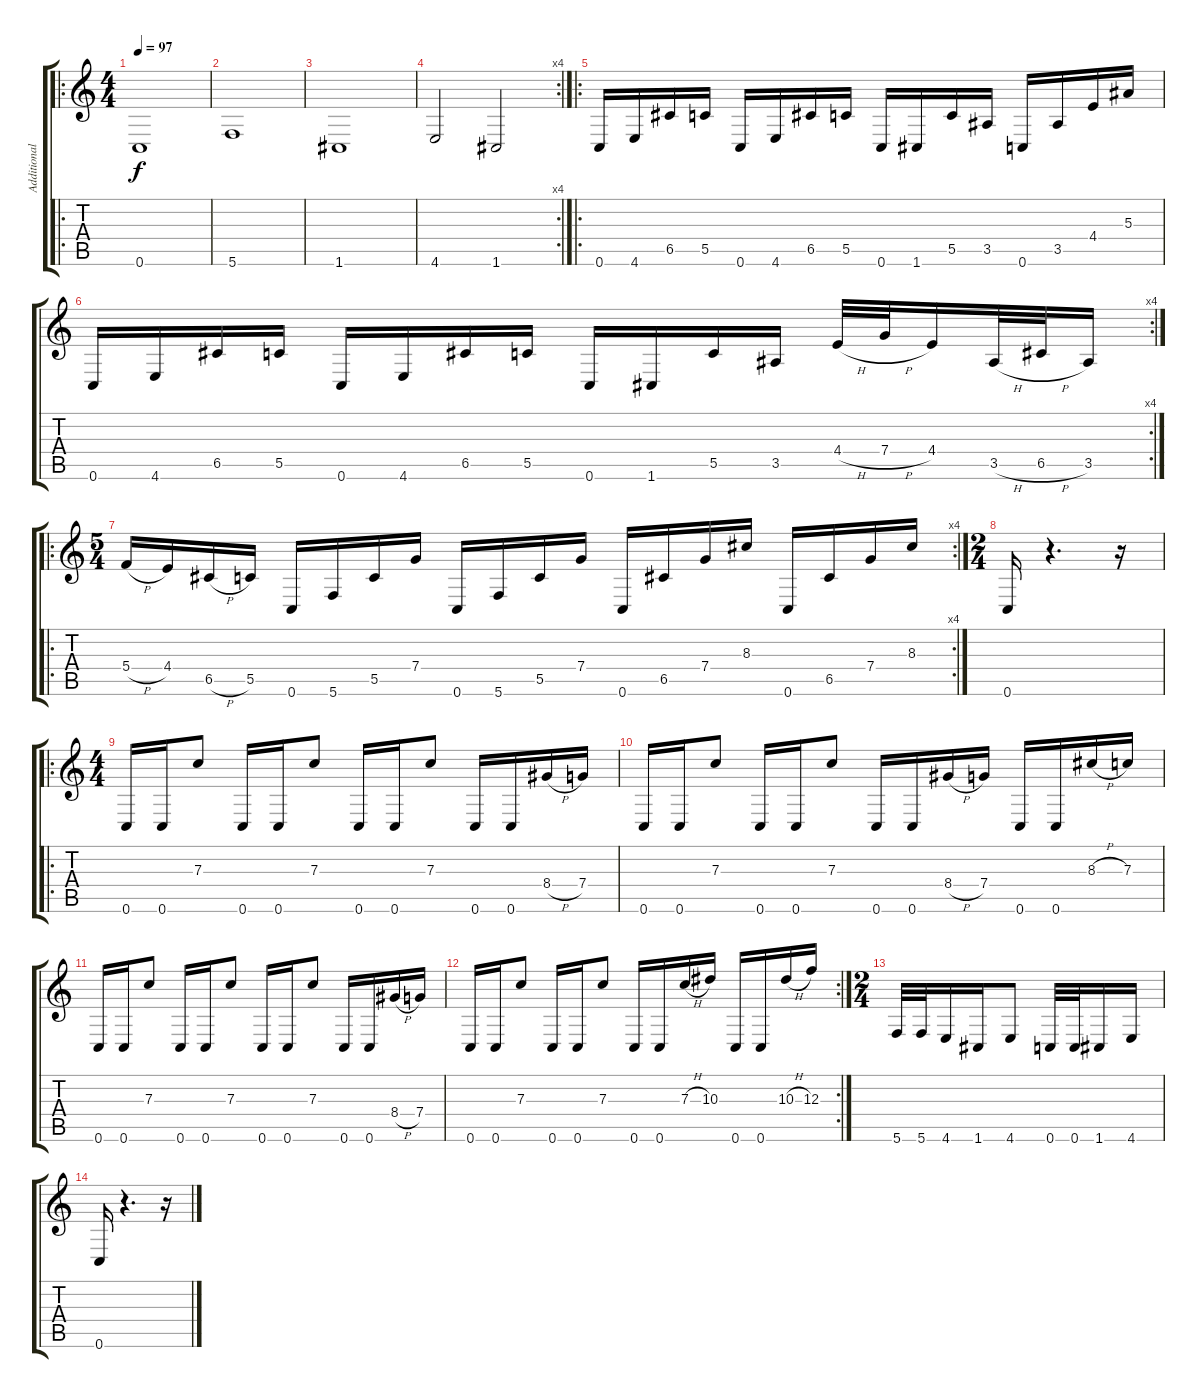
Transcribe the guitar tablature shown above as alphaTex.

\track ("Additional Bass" "Additional") {instrument electricbasspick}
\staff {score tabs}
\tuning (D4 A3 F3 C3 G2 C2) {hide}
\ro
\ts (4 4)
\tempo 97
\clef g2
\ks c
0.6.1{dy f} |
5.6.1 |
1.6.1 |
\rc 4
4.6.2 1.6.2 |
\ro
0.6.16 4.6.16 6.5.16 5.5.16 0.6.16 4.6.16 6.5.16 5.5.16 0.6.16 1.6.16 5.5.16 3.5.16 0.6.16 3.5.16 4.4.16 5.3.16 |
\rc 4
0.6.16 4.6.16 6.5.16 5.5.16 0.6.16 4.6.16 6.5.16 5.5.16 0.6.16 1.6.16 5.5.16 3.5.16 4.4{h}.32 7.4{h}.32 4.4.16 3.5{h}.32 6.5{h}.32 3.5.16 |
\ro
\rc 4
\ts (5 4)
5.4{h}.16 4.4.16 6.5{h}.16 5.5.16 0.6.16 5.6.16 5.5.16 7.4.16 0.6.16 5.6.16 5.5.16 7.4.16 0.6.16 6.5.16 7.4.16 8.3.16 0.6.16 6.5.16 7.4.16 8.3.16 |
\ts (2 4)
0.6.16 r.4{d} r.16 |
\ro
\ts (4 4)
0.6.16 0.6.16 7.3.8 0.6.16 0.6.16 7.3.8 0.6.16 0.6.16 7.3.8 0.6.16 0.6.16 8.4{h}.16 7.4.16 |
0.6.16 0.6.16 7.3.8 0.6.16 0.6.16 7.3.8 0.6.16 0.6.16 8.4{h}.16 7.4.16 0.6.16 0.6.16 8.3{h}.16 7.3.16 |
0.6.16 0.6.16 7.3.8 0.6.16 0.6.16 7.3.8 0.6.16 0.6.16 7.3.8 0.6.16 0.6.16 8.4{h}.16 7.4.16 |
\rc 2
0.6.16 0.6.16 7.3.8 0.6.16 0.6.16 7.3.8 0.6.16 0.6.16 7.3{h}.16 10.3.16 0.6.16 0.6.16 10.3{h}.16 12.3.16 |
\ts (2 4)
5.6.32 5.6.32 4.6.16 1.6.16 4.6.8 0.6.32 0.6.32 1.6.16 4.6.16 |
0.6.16 r.4{d} r.16
